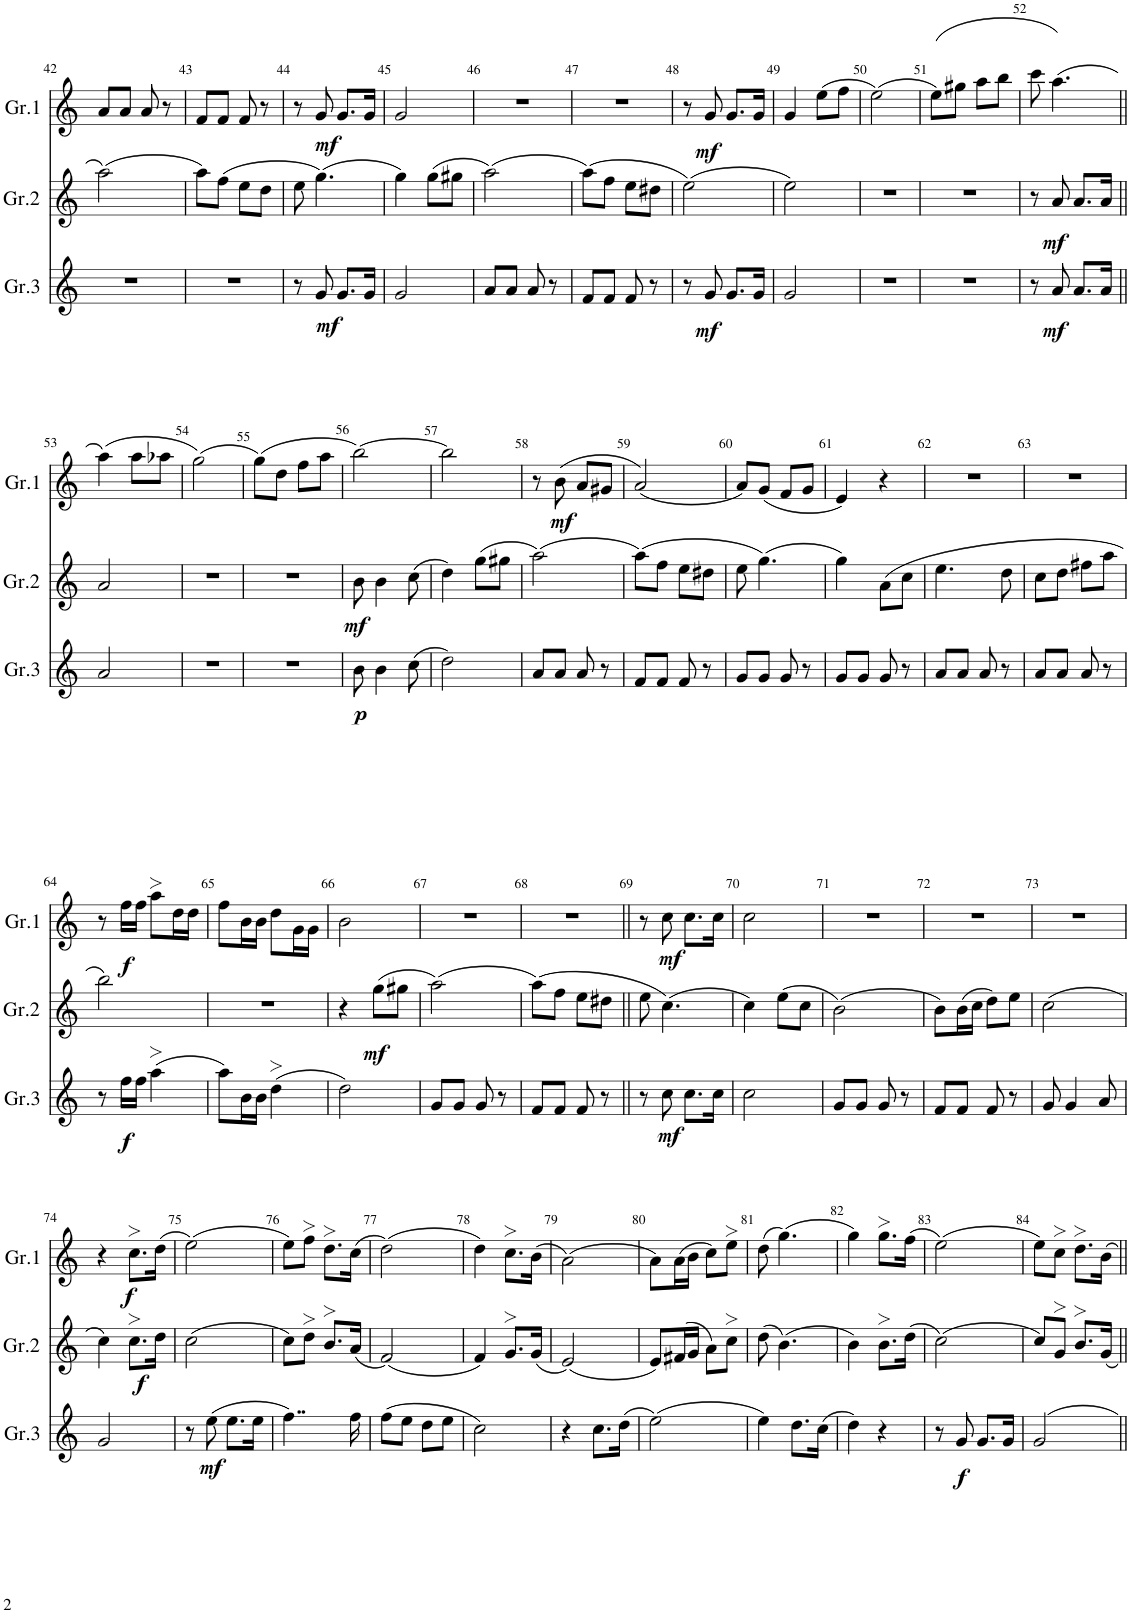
**kern	**dynam	**kern	**dynam	**kern	**dynam
*part3	*part3	*part2	*part2	*part1	*part1
*staff3	*staff3	*staff2	*staff2	*staff1	*staff1
*I"Gralla 3	*	*I"Gralla 2	*	*I"Gralla 1	*
*I'Gr.3	*	*I'Gr.2	*	*I'Gr.1	*
!!LO:PB:g=z
*clefG2	*	*clefG2	*	*clefG2	*
*k[]	*	*k[]	*	*k[]	*
*M2/4	*	*M2/4	*	*M2/4	*
=42	=42	=42	=42	=42	=42
2r	.	(2aa\	.	8a/L	.
.	.	.	.	8a/J	.
.	.	.	.	8a/	.
.	.	.	.	8r	.
=43	=43	=43	=43	=43	=43
2r	.	8aa\L)	.	8f/L	.
.	.	(8ff\J	.	8f/J	.
.	.	8ee\L	.	8f/	.
.	.	8dd\J	.	8r	.
=44	=44	=44	=44	=44	=44
8r	.	8ee\	.	8r	.
!	!LO:DY:b	!	!	!	!LO:DY:b
8g/	mf	(4.gg\)	.	8g/	mf
8.g/L	.	.	.	8.g/L	.
16g/Jk	.	.	.	16g/Jk	.
=45	=45	=45	=45	=45	=45
2g/	.	4gg\)	.	2g/	.
.	.	(8gg\L	.	.	.
.	.	8gg#X\J	.	.	.
=46	=46	=46	=46	=46	=46
8a/L	.	(2aa\)	.	2r	.
8a/J	.	.	.	.	.
8a/	.	.	.	.	.
8r	.	.	.	.	.
=47	=47	=47	=47	=47	=47
8f/L	.	(8aa\L)	.	2r	.
8f/J	.	8ff\J	.	.	.
8f/	.	8ee\L	.	.	.
8r	.	8dd#X\J	.	.	.
=48	=48	=48	=48	=48	=48
8r	.	(2ee\)	.	8r	.
!	!LO:DY:b	!	!	!	!LO:DY:b
8g/	mf	.	.	8g/	mf
8.g/L	.	.	.	8.g/L	.
16g/Jk	.	.	.	16g/Jk	.
=49	=49	=49	=49	=49	=49
2g/	.	2ee\)	.	4g/	.
.	.	.	.	(8ee\L	.
.	.	.	.	8ff\J	.
=50	=50	=50	=50	=50	=50
2r	.	2r	.	(2ee\)	.
=51	=51	=51	=51	=51	=51
2r	.	2r	.	(8ee\L)	.
.	.	.	.	8gg#X\J	.
.	.	.	.	8aa\L	.
.	.	.	.	8bb\J	.
=52	=52	=52	=52	=52	=52
8r	.	8r	.	8ccc\	.
!	!LO:DY:b	!	!LO:DY:b	!	!
8a/	mf	8a/	mf	(4.aa\)	.
8.a/L	.	8.a/L	.	.	.
16a/Jk	.	16a/Jk	.	.	.
!!LO:LB:g=z
=53||	=53||	=53||	=53||	=53||	=53||
2a/	.	2a/	.	(4aa\)	.
.	.	.	.	8aa\L	.
.	.	.	.	8aa-X\J	.
=54	=54	=54	=54	=54	=54
2r	.	2r	.	(2gg\)	.
=55	=55	=55	=55	=55	=55
2r	.	2r	.	(8gg\L)	.
.	.	.	.	8dd\J	.
.	.	.	.	8ff\L	.
.	.	.	.	8aa\J	.
=56	=56	=56	=56	=56	=56
!	!LO:DY:b	!	!LO:DY:b	!	!
8b\	p	8b\	mf	[2bb\)	.
4b\	.	4b\	.	.	.
(8cc\	.	(8cc\	.	.	.
=57	=57	=57	=57	=57	=57
2dd\)	.	4dd\)	.	2bb\]	.
.	.	(8gg\L	.	.	.
.	.	8gg#X\J	.	.	.
=58	=58	=58	=58	=58	=58
8a/L	.	(2aa\)	.	8r	.
!	!	!	!	!	!LO:DY:b
8a/J	.	.	.	(8b\	mf
8a/	.	.	.	8a/L	.
8r	.	.	.	8g#X/J	.
=59	=59	=59	=59	=59	=59
8f/L	.	(8aa\L)	.	(2a/)	.
8f/J	.	8ff\J	.	.	.
8f/	.	8ee\L	.	.	.
8r	.	8dd#X\J	.	.	.
=60	=60	=60	=60	=60	=60
8g/L	.	8ee\	.	8a/L)	.
8g/J	.	(4.gg\)	.	(8g/J	.
8g/	.	.	.	8f/L	.
8r	.	.	.	8g/J	.
=61	=61	=61	=61	=61	=61
8g/L	.	4gg\)	.	4e/)	.
8g/J	.	.	.	.	.
8g/	.	(8a\L	.	4r	.
8r	.	8cc\J	.	.	.
=62	=62	=62	=62	=62	=62
8a/L	.	4.ee\	.	2r	.
8a/J	.	.	.	.	.
8a/	.	.	.	.	.
8r	.	8dd\	.	.	.
=63	=63	=63	=63	=63	=63
8a/L	.	8cc\L	.	2r	.
8a/J	.	8dd\J	.	.	.
8a/	.	8ff#X\L	.	.	.
8r	.	8aa\J	.	.	.
!!LO:LB:g=z
=64	=64	=64	=64	=64	=64
8r	.	2bb\)	.	8r	.
!	!LO:DY:b	!	!	!	!LO:DY:b
16ff\LL	f	.	.	16ff\LL	f
16ff\JJ	.	.	.	16ff\JJ	.
(4aa>\	.	.	.	8aa>\L	.
.	.	.	.	16dd\L	.
.	.	.	.	16dd\JJ	.
=65	=65	=65	=65	=65	=65
8aa\L)	.	2r	.	8ff\L	.
16b\L	.	.	.	16b\L	.
16b\JJ	.	.	.	16b\JJ	.
(4dd>\	.	.	.	8dd\L	.
.	.	.	.	16g\L	.
.	.	.	.	16g\JJ	.
=66	=66	=66	=66	=66	=66
2dd\)	.	4r	.	2b\	.
!	!	!	!LO:DY:b	!	!
.	.	(8gg\L	mf	.	.
.	.	8gg#X\J	.	.	.
=67	=67	=67	=67	=67	=67
8g/L	.	(2aa\)	.	2r	.
8g/J	.	.	.	.	.
8g/	.	.	.	.	.
8r	.	.	.	.	.
=68	=68	=68	=68	=68	=68
8f/L	.	(8aa\L)	.	2r	.
8f/J	.	8ff\J	.	.	.
8f/	.	8ee\L	.	.	.
8r	.	8dd#X\J	.	.	.
=69||	=69||	=69||	=69||	=69||	=69||
8r	.	8ee\	.	8r	.
!	!LO:DY:b	!	!	!	!LO:DY:b
8cc\	mf	(4.cc\)	.	8cc\	mf
8.cc\L	.	.	.	8.cc\L	.
16cc\Jk	.	.	.	16cc\Jk	.
=70	=70	=70	=70	=70	=70
2cc\	.	4cc\)	.	2cc\	.
.	.	(8ee\L	.	.	.
.	.	8cc\J	.	.	.
=71	=71	=71	=71	=71	=71
8g/L	.	(2b\)	.	2r	.
8g/J	.	.	.	.	.
8g/	.	.	.	.	.
8r	.	.	.	.	.
=72	=72	=72	=72	=72	=72
8f/L	.	8b\L)	.	2r	.
8f/J	.	(16b\L	.	.	.
.	.	16cc\JJ	.	.	.
8f/	.	8dd\L)	.	.	.
8r	.	8ee\J	.	.	.
=73	=73	=73	=73	=73	=73
8g/	.	(2cc\	.	2r	.
4g/	.	.	.	.	.
8a/	.	.	.	.	.
!!LO:LB:g=z
=74	=74	=74	=74	=74	=74
2g/	.	4cc\)	.	4r	.
!	!	!	!LO:DY:b	!	!
!	!	!	!LO:DY:n=1:a	!	!
.	.	8.cc>\L	f f	8.cc>\L	.
.	.	16dd\Jk	.	(16dd\Jk	.
=75	=75	=75	=75	=75	=75
8r	.	(2cc\	.	(2ee\)	.
!	!LO:DY:b	!	!	!	!
(8ee\	mf	.	.	.	.
8.ee\L	.	.	.	.	.
16ee\Jk	.	.	.	.	.
=76	=76	=76	=76	=76	=76
4..ff\)	.	8cc\L)	.	8ee\L)	.
.	.	8dd>\J	.	8ff>\J	.
.	.	8.b>/L	.	8.dd>\L	.
16ff\	.	(16a/Jk	.	(16cc\Jk	.
=77	=77	=77	=77	=77	=77
(8ff\L	.	(2f/)	.	(2dd\)	.
8ee\J	.	.	.	.	.
8dd\L	.	.	.	.	.
8ee\J	.	.	.	.	.
=78	=78	=78	=78	=78	=78
2cc\)	.	4f/)	.	4dd\)	.
.	.	8.g>/L	.	8.cc>\L	.
.	.	(16g/Jk	.	(16b\Jk	.
=79	=79	=79	=79	=79	=79
4r	.	(2e/)	.	(2a\)	.
8.cc\L	.	.	.	.	.
(16dd\Jk	.	.	.	.	.
=80	=80	=80	=80	=80	=80
(2ee\)	.	8e/L)	.	8a\L)	.
.	.	(16f#X/L	.	(16a\L	.
.	.	16g/JJ	.	16b\JJ	.
.	.	8a\L)	.	8cc\L)	.
.	.	8cc>\J	.	8ee>\J	.
=81	=81	=81	=81	=81	=81
4ee\)	.	(8dd\	.	(8dd\	.
.	.	(4.b\)	.	(4.gg\)	.
8.dd\L	.	.	.	.	.
(16cc\Jk	.	.	.	.	.
=82	=82	=82	=82	=82	=82
4dd\)	.	4b\)	.	4gg\)	.
4r	.	8.b>\L	.	8.gg>\L	.
.	.	(16dd\Jk	.	(16ff\Jk	.
=83	=83	=83	=83	=83	=83
8r	.	(2cc\)	.	(2ee\)	.
!	!LO:DY:b	!	!	!	!
8g/	f	.	.	.	.
8.g/L	.	.	.	.	.
16g/Jk	.	.	.	.	.
=84	=84	=84	=84	=84	=84
2g/	.	8cc/L)	.	8ee\L)	.
.	.	8g>/J	.	8cc>\J	.
.	.	8.b>/L	.	8.dd>\L	.
.	.	16g/Jk	.	16b\Jk	.
=||	=||	=||	=||	=||	=||
*-	*-	*-	*-	*-	*-
